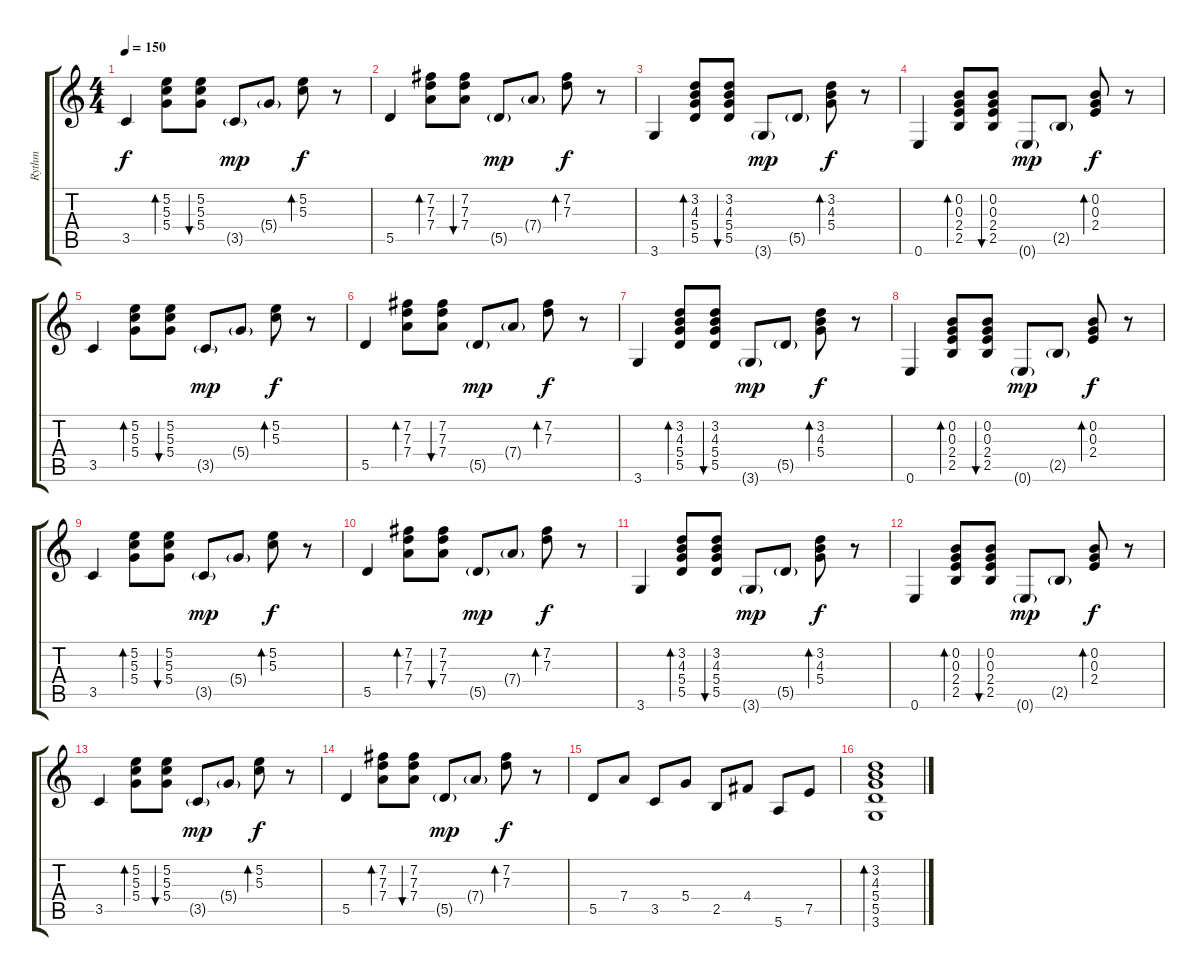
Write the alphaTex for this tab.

\track ("Rythm" "Rythm") {instrument electricguitarmuted}
\staff {score tabs}
\tuning (E4 B3 G3 D3 A2 E2) {hide}
\ts (4 4)
\tempo 150
\clef g2
\ks c
3.5.4{dy f} (5.2 5.3 5.4).8{bd 240} (5.2 5.3 5.4).8{bu 240} 3.5{g}.8{dy mp} 5.4{g}.8 (5.2 5.3).8{bd 240 dy f} r.8 |
5.5.4 (7.2 7.3 7.4).8{bd 240} (7.2 7.3 7.4).8{bu 240} 5.5{g}.8{dy mp} 7.4{g}.8 (7.2 7.3).8{bd 240 dy f} r.8 |
3.6.4 (3.2 4.3 5.4 5.5).8{bd 240} (3.2 4.3 5.4 5.5).8{bu 240} 3.6{g}.8{dy mp} 5.5{g}.8 (3.2 4.3 5.4).8{bd 240 dy f} r.8 |
0.6.4 (0.2 0.3 2.4 2.5).8{bd 240} (0.2 0.3 2.4 2.5).8{bu 240} 0.6{g}.8{dy mp} 2.5{g}.8 (0.2 0.3 2.4).8{bd 240 dy f} r.8 |
3.5.4 (5.2 5.3 5.4).8{bd 240} (5.2 5.3 5.4).8{bu 240} 3.5{g}.8{dy mp} 5.4{g}.8 (5.2 5.3).8{bd 240 dy f} r.8 |
5.5.4 (7.2 7.3 7.4).8{bd 240} (7.2 7.3 7.4).8{bu 240} 5.5{g}.8{dy mp} 7.4{g}.8 (7.2 7.3).8{bd 240 dy f} r.8 |
3.6.4 (3.2 4.3 5.4 5.5).8{bd 240} (3.2 4.3 5.4 5.5).8{bu 240} 3.6{g}.8{dy mp} 5.5{g}.8 (3.2 4.3 5.4).8{bd 240 dy f} r.8 |
0.6.4 (0.2 0.3 2.4 2.5).8{bd 240} (0.2 0.3 2.4 2.5).8{bu 240} 0.6{g}.8{dy mp} 2.5{g}.8 (0.2 0.3 2.4).8{bd 240 dy f} r.8 |
3.5.4 (5.2 5.3 5.4).8{bd 240} (5.2 5.3 5.4).8{bu 240} 3.5{g}.8{dy mp} 5.4{g}.8 (5.2 5.3).8{bd 240 dy f} r.8 |
5.5.4 (7.2 7.3 7.4).8{bd 240} (7.2 7.3 7.4).8{bu 240} 5.5{g}.8{dy mp} 7.4{g}.8 (7.2 7.3).8{bd 240 dy f} r.8 |
3.6.4 (3.2 4.3 5.4 5.5).8{bd 240} (3.2 4.3 5.4 5.5).8{bu 240} 3.6{g}.8{dy mp} 5.5{g}.8 (3.2 4.3 5.4).8{bd 240 dy f} r.8 |
0.6.4 (0.2 0.3 2.4 2.5).8{bd 240} (0.2 0.3 2.4 2.5).8{bu 240} 0.6{g}.8{dy mp} 2.5{g}.8 (0.2 0.3 2.4).8{bd 240 dy f} r.8 |
3.5.4 (5.2 5.3 5.4).8{bd 240} (5.2 5.3 5.4).8{bu 240} 3.5{g}.8{dy mp} 5.4{g}.8 (5.2 5.3).8{bd 240 dy f} r.8 |
5.5.4 (7.2 7.3 7.4).8{bd 240} (7.2 7.3 7.4).8{bu 240} 5.5{g}.8{dy mp} 7.4{g}.8 (7.2 7.3).8{bd 240 dy f} r.8 |
5.5.8 7.4.8 3.5.8 5.4.8 2.5.8 4.4.8 5.6.8 7.5.8 |
(3.2 4.3 5.4 5.5 3.6).1{bd 240}
